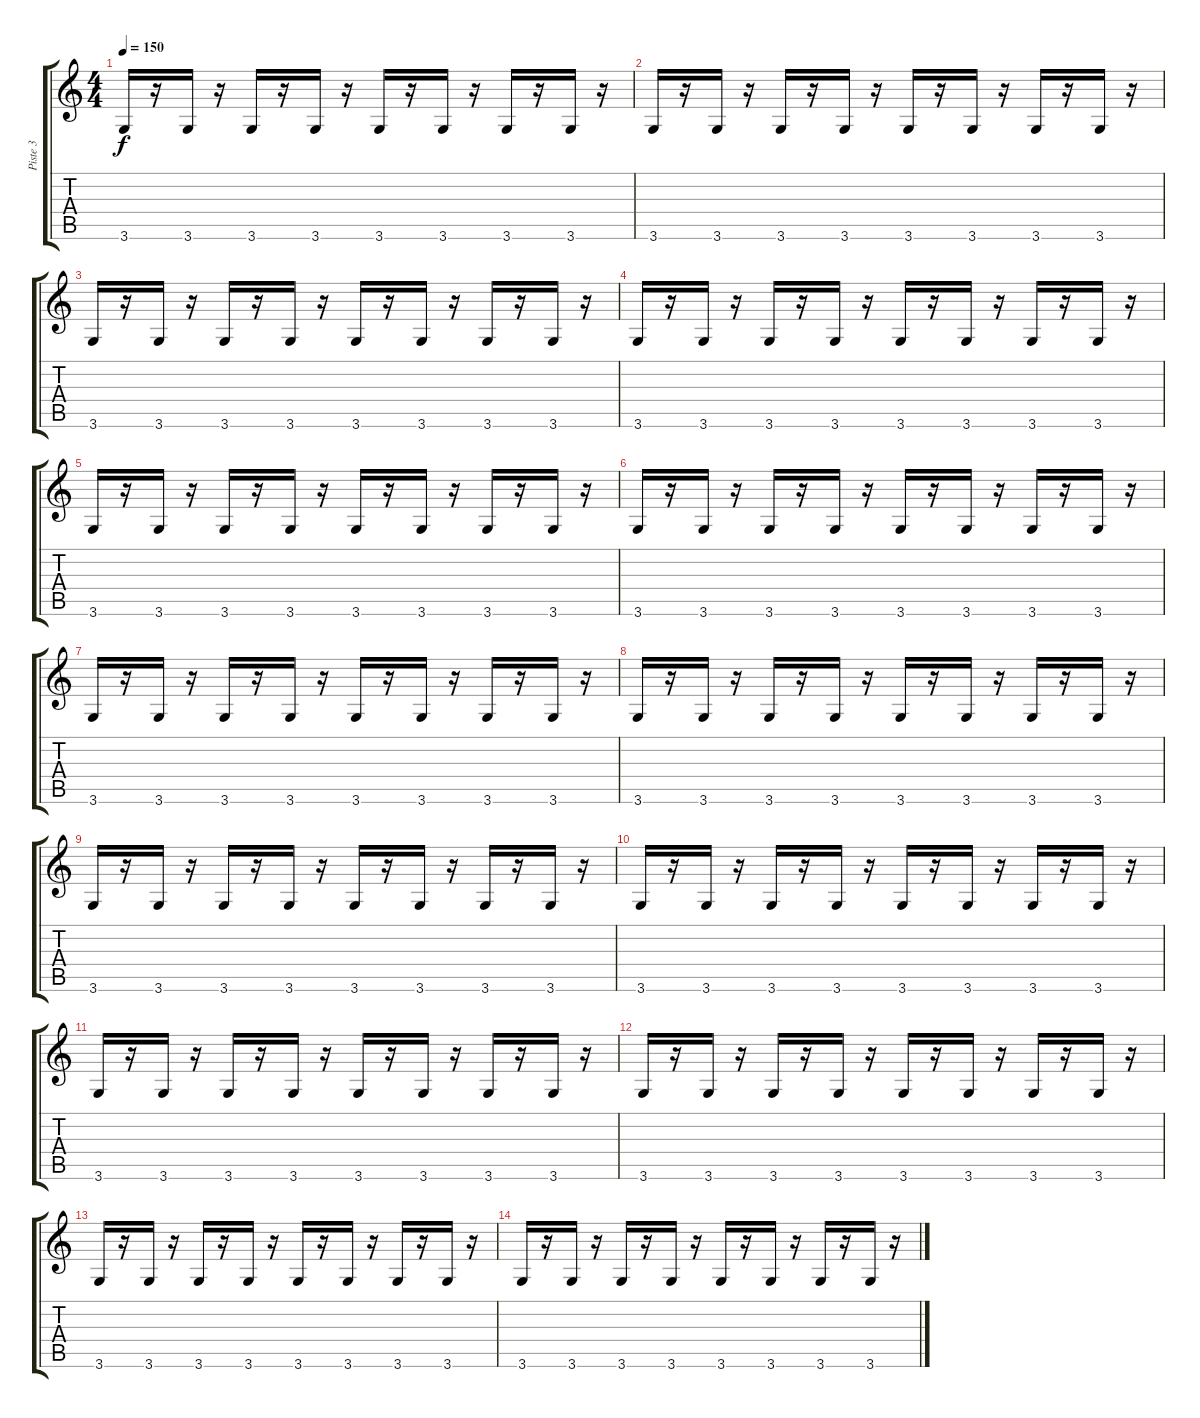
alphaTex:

\track ("Piste 3" "Piste 3") {instrument overdrivenguitar}
\staff {score tabs}
\tuning (E4 B3 G3 D3 A2 E2) {hide}
\ts (4 4)
\tempo 150
\clef g2
\ks c
3.6.16{dy f} r.16 3.6.16 r.16 3.6.16 r.16 3.6.16 r.16 3.6.16 r.16 3.6.16 r.16 3.6.16 r.16 3.6.16 r.16 |
3.6.16 r.16 3.6.16 r.16 3.6.16 r.16 3.6.16 r.16 3.6.16 r.16 3.6.16 r.16 3.6.16 r.16 3.6.16 r.16 |
3.6.16 r.16 3.6.16 r.16 3.6.16 r.16 3.6.16 r.16 3.6.16 r.16 3.6.16 r.16 3.6.16 r.16 3.6.16 r.16 |
3.6.16 r.16 3.6.16 r.16 3.6.16 r.16 3.6.16 r.16 3.6.16 r.16 3.6.16 r.16 3.6.16 r.16 3.6.16 r.16 |
3.6.16 r.16 3.6.16 r.16 3.6.16 r.16 3.6.16 r.16 3.6.16 r.16 3.6.16 r.16 3.6.16 r.16 3.6.16 r.16 |
3.6.16 r.16 3.6.16 r.16 3.6.16 r.16 3.6.16 r.16 3.6.16 r.16 3.6.16 r.16 3.6.16 r.16 3.6.16 r.16 |
3.6.16 r.16 3.6.16 r.16 3.6.16 r.16 3.6.16 r.16 3.6.16 r.16 3.6.16 r.16 3.6.16 r.16 3.6.16 r.16 |
3.6.16 r.16 3.6.16 r.16 3.6.16 r.16 3.6.16 r.16 3.6.16 r.16 3.6.16 r.16 3.6.16 r.16 3.6.16 r.16 |
3.6.16 r.16 3.6.16 r.16 3.6.16 r.16 3.6.16 r.16 3.6.16 r.16 3.6.16 r.16 3.6.16 r.16 3.6.16 r.16 |
3.6.16 r.16 3.6.16 r.16 3.6.16 r.16 3.6.16 r.16 3.6.16 r.16 3.6.16 r.16 3.6.16 r.16 3.6.16 r.16 |
3.6.16 r.16 3.6.16 r.16 3.6.16 r.16 3.6.16 r.16 3.6.16 r.16 3.6.16 r.16 3.6.16 r.16 3.6.16 r.16 |
3.6.16 r.16 3.6.16 r.16 3.6.16 r.16 3.6.16 r.16 3.6.16 r.16 3.6.16 r.16 3.6.16 r.16 3.6.16 r.16 |
3.6.16 r.16 3.6.16 r.16 3.6.16 r.16 3.6.16 r.16 3.6.16 r.16 3.6.16 r.16 3.6.16 r.16 3.6.16 r.16 |
3.6.16 r.16 3.6.16 r.16 3.6.16 r.16 3.6.16 r.16 3.6.16 r.16 3.6.16 r.16 3.6.16 r.16 3.6.16 r.16
